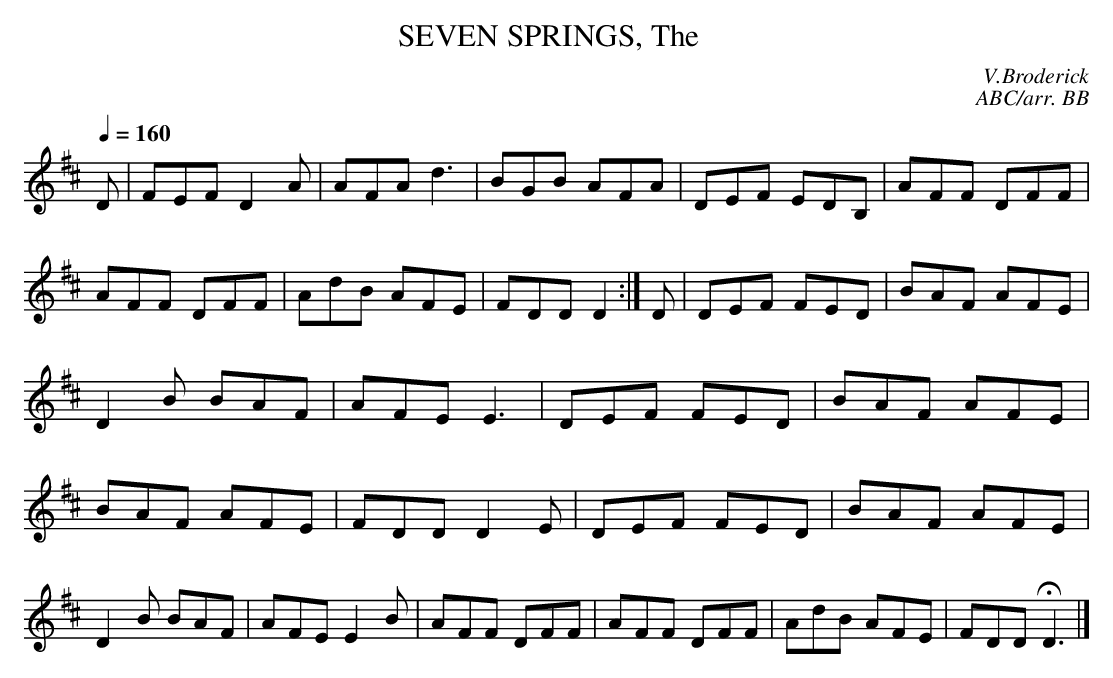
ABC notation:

X:1
T:SEVEN SPRINGS, The  \
C:V.Broderick\
C:ABC/arr. BB\
M:6/8\
L:1/8\
Q:1/4=160\
K:D\
D|FEF D2A|AFA d3|BGB AFA|DEF EDB,|\
AFF DFF|AFF DFF|AdB AFE|FDD D2:|\
D|DEF FED|BAF AFE|D2B BAF|AFE E3|\
DEF FED|BAF AFE|BAF AFE|FDD D2E|\
DEF FED|BAF AFE|D2B BAF|AFE E2B|\
AFF DFF|AFF DFF|AdB AFE|FDD HD3|]\
\
\
